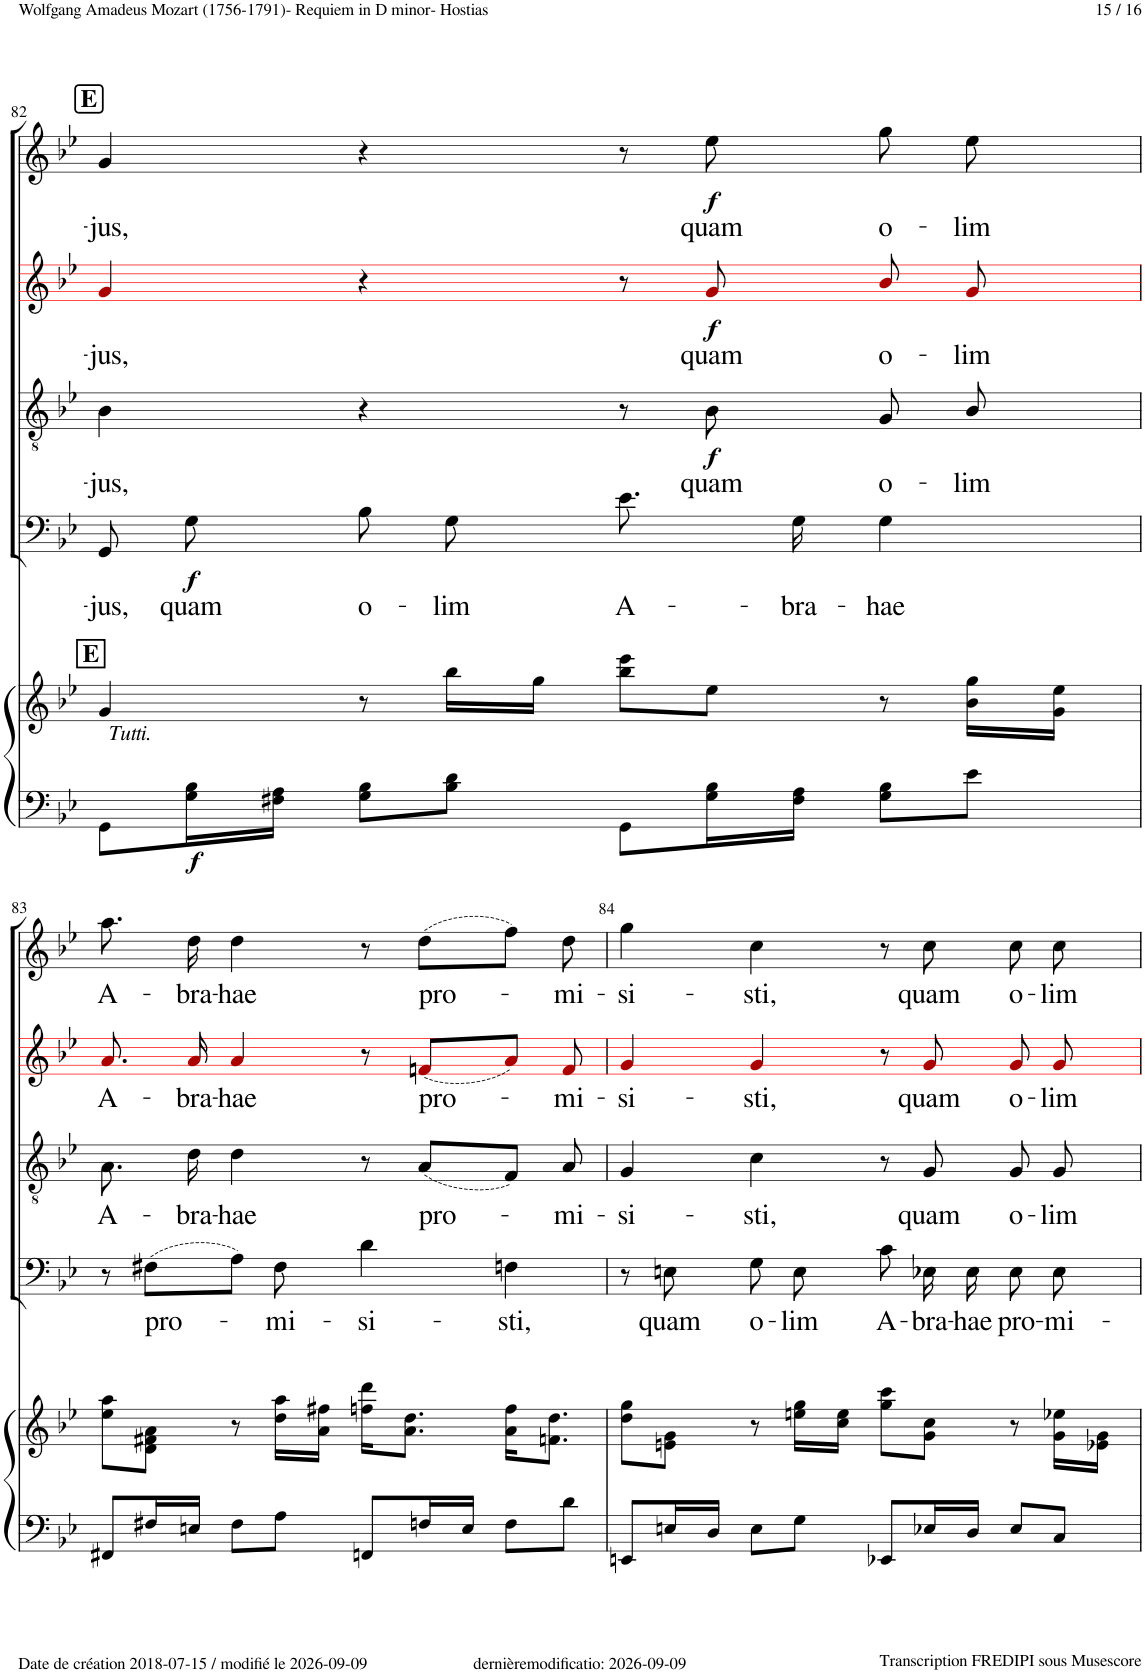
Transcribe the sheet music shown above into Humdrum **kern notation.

**kern	**kern	**dynam	**kern	**text	**dynam	**kern	**text	**dynam	**kern	**text	**dynam	**kern	**text	**dynam
*part5	*part5	*part5	*part4	*part4	*part4	*part3	*part3	*part3	*part2	*part2	*part2	*part1	*part1	*part1
*staff6	*staff5	*staff5/6	*staff4	*staff4	*staff4	*staff3	*staff3	*staff3	*staff2	*staff2	*staff2	*staff1	*staff1	*staff1
*I"Piano	*	*	*I"Bass	*	*	*I"Tenor	*	*	*I"Alto	*	*	*I"Soprano	*	*
*I'Pno	*	*	*	*	*	*	*	*	*	*	*	*	*	*
!!LO:PB:g=z
*clefF4	*clefG2	*	*clefF4	*	*	*clefGv2	*	*	*clefG2	*	*	*clefG2	*	*
*	*	*	*	*	*	*	*	*	*ITrd1c2	*	*	*	*	*
*k[b-e-]	*k[b-e-]	*	*k[b-e-]	*	*	*k[b-e-]	*	*	*k[b-e-]	*	*	*k[b-e-]	*	*
*M4/4	*M4/4	*	*M4/4	*	*	*M4/4	*	*	*M4/4	*	*	*M4/4	*	*
*met(c)	*met(c)	*	*met(c)	*	*	*met(c)	*	*	*met(c)	*	*	*met(c)	*	*
!!LO:REH:place=s1:a:B:cj:fs=14:t=E
=82	=82	=82	=82	=82	=82	=82	=82	=82	=82	=82	=82	=82	=82	=82
!	!LO:TX:a:B:t=E	!	!	!	!	!	!	!	!	!	!	!	!	!
!	!LO:TX:b:i:t=Tutti.	!	!	!	!	!	!	!	!	!	!	!	!	!
!	!	!	!	!LO:LY:b	!	!	!LO:LY:b	!	!	!LO:LY:b	!	!	!LO:LY:b	!
8GG\L	4g/	.	8GG'~!/	-jus,	.	4B-!\	-jus,	.	4g!i/	-jus,	.	4g!/	-jus,	.
!	!	!LO:DY:b=2	!	!LO:LY:b	!LO:DY:b	!	!	!	!	!	!	!	!	!
16G\ 16B-\L	.	f	8G!\	quam	f	.	.	.	.	.	.	.	.	.
16F#X\ 16A\JJ	.	.	.	.	.	.	.	.	.	.	.	.	.	.
!	!	!	!	!LO:LY:b	!	!	!	!	!	!	!	!	!	!
8G\ 8B-\L	8r	.	8B-!\	o-	.	4r	.	.	4r	.	.	4r	.	.
!	!	!	!	!LO:LY:b	!	!	!	!	!	!	!	!	!	!
8B-\ 8d\J	16bb-\LL	.	8G!\	-lim	.	.	.	.	.	.	.	.	.	.
.	16gg\JJ	.	.	.	.	.	.	.	.	.	.	.	.	.
!	!	!	!	!LO:LY:b	!	!	!	!	!	!	!	!	!	!
8GG\L	8bb-\ 8eee-\L	.	8.e-!\	A-	.	8r	.	.	8r	.	.	8r	.	.
!	!	!	!	!	!	!	!LO:LY:b	!LO:DY:b	!	!LO:LY:b	!LO:DY:b	!	!LO:LY:b	!LO:DY:b
16G\ 16B-\L	8ee-\J	.	.	.	.	8B-!\	quam	f	8g!i/	quam	f	8ee-!\	quam	f
!	!	!	!	!LO:LY:b	!	!	!	!	!	!	!	!	!	!
16F#\ 16A\JJ	.	.	16G!\	-bra-	.	.	.	.	.	.	.	.	.	.
!	!	!	!	!LO:LY:b	!	!	!LO:LY:b	!	!	!LO:LY:b	!	!	!LO:LY:b	!
8G\ 8B-\L	8r	.	4G!\	-hae	.	8G!/	o-	.	8b-!i/	o-	.	8gg!\	o-	.
!	!	!	!	!	!	!	!LO:LY:b	!	!	!LO:LY:b	!	!	!LO:LY:b	!
8e-\J	16b-\ 16gg\LL	.	.	.	.	8B-!/	-lim	.	8g!i/	-lim	.	8ee-!\	-lim	.
.	16g\ 16ee-\JJ	.	.	.	.	.	.	.	.	.	.	.	.	.
!!LO:LB:g=z
=83	=83	=83	=83	=83	=83	=83	=83	=83	=83	=83	=83	=83	=83	=83
!	!	!	!	!	!	!	!LO:LY:b	!	!	!LO:LY:b	!	!	!LO:LY:b	!
8FF#X/L	8ee-\ 8aa\L	.	8r	.	.	8.A!\	A-	.	8.a!i/	A-	.	8.aa!\	A-	.
!	!	!	!	!LO:LY:b	!	!	!	!	!	!	!	!	!	!
16F#X/L	8d\ 8f#X\ 8a\J	.	(8F#X!\L	pro-	.	.	.	.	.	.	.	.	.	.
!	!	!	!	!	!	!	!LO:LY:b	!	!	!LO:LY:b	!	!	!LO:LY:b	!
16En/JJ	.	.	.	.	.	16d!\	-bra-	.	16a!i/	-bra-	.	16dd!\	-bra-	.
!	!	!	!	!	!	!	!LO:LY:b	!	!	!LO:LY:b	!	!	!LO:LY:b	!
8F#\L	8r	.	8A!\J)	.	.	4d!\	-hae	.	4a!i/	-hae	.	4dd!\	-hae	.
!	!	!	!	!LO:LY:b	!	!	!	!	!	!	!	!	!	!
8A\J	16dd\ 16aa\LL	.	8F#!\	-mi-	.	.	.	.	.	.	.	.	.	.
.	16a\ 16ff#X\JJ	.	.	.	.	.	.	.	.	.	.	.	.	.
!	!	!	!	!LO:LY:b	!	!	!	!	!	!	!	!	!	!
8FFn/L	16ffn\ 16ddd\KL	.	4d!\	-si-	.	8r	.	.	8r	.	.	8r	.	.
.	8.a\ 8.dd\J	.	.	.	.	.	.	.	.	.	.	.	.	.
!	!	!	!	!	!	!	!LO:LY:b	!	!	!LO:LY:b	!	!	!LO:LY:b	!
16Fn/L	.	.	.	.	.	(8A!/L	pro-	.	(8fn!i/L	pro-	.	(8dd!\L	pro-	.
16E/JJ	.	.	.	.	.	.	.	.	.	.	.	.	.	.
!	!	!	!	!LO:LY:b	!	!	!	!	!	!	!	!	!	!
8F\L	16a\ 16ff\KL	.	4Fn!\	-sti,	.	8F!/J)	.	.	8a!i/J)	.	.	8ff!\J)	.	.
.	8.fn\ 8.dd\J	.	.	.	.	.	.	.	.	.	.	.	.	.
!	!	!	!	!	!	!	!LO:LY:b	!	!	!LO:LY:b	!	!	!LO:LY:b	!
8d\J	.	.	.	.	.	8A!/	-mi-	.	8f!i/	-mi-	.	8dd!\	-mi-	.
=84	=84	=84	=84	=84	=84	=84	=84	=84	=84	=84	=84	=84	=84	=84
!	!	!	!	!	!	!	!LO:LY:b	!	!	!LO:LY:b	!	!	!LO:LY:b	!
8EEn/L	8dd\ 8gg\L	.	8r	.	.	4G!/	-si-	.	4g!i/	-si-	.	4gg!\	-si-	.
!	!	!	!	!LO:LY:b	!	!	!	!	!	!	!	!	!	!
16En/L	8en\ 8g\J	.	8En!\	quam	.	.	.	.	.	.	.	.	.	.
16D/JJ	.	.	.	.	.	.	.	.	.	.	.	.	.	.
!	!	!	!	!LO:LY:b	!	!	!LO:LY:b	!	!	!LO:LY:b	!	!	!LO:LY:b	!
8E\L	8r	.	8G!\	o-	.	4c!\	-sti,	.	4g!i/	-sti,	.	4cc!\	-sti,	.
!	!	!	!	!LO:LY:b	!	!	!	!	!	!	!	!	!	!
8G\J	16een\ 16gg\LL	.	8E!\	-lim	.	.	.	.	.	.	.	.	.	.
.	16cc\ 16ee\JJ	.	.	.	.	.	.	.	.	.	.	.	.	.
!	!	!	!	!LO:LY:b	!	!	!	!	!	!	!	!	!	!
8EE-X/L	8gg\ 8ccc\L	.	8c!\	A-	.	8r	.	.	8r	.	.	8r	.	.
!	!	!	!	!LO:LY:b	!	!	!LO:LY:b	!	!	!LO:LY:b	!	!	!LO:LY:b	!
16E-X/L	8g\ 8cc\J	.	16E-X!\	-bra-	.	8G!/	quam	.	8g!i/	quam	.	8cc!\	quam	.
!	!	!	!	!LO:LY:b	!	!	!	!	!	!	!	!	!	!
16D/JJ	.	.	16E-!\	-hae	.	.	.	.	.	.	.	.	.	.
!	!	!	!	!LO:LY:b	!	!	!LO:LY:b	!	!	!LO:LY:b	!	!	!LO:LY:b	!
8E-/L	8r	.	8E-!\	pro-	.	8G!/	o-	.	8g!i/	o-	.	8cc!\	o-	.
!	!	!	!	!LO:LY:b	!	!	!LO:LY:b	!	!	!LO:LY:b	!	!	!LO:LY:b	!
8C/J	16g\ 16ee-X\LL	.	8E-!\	-mi-	.	8G!/	-lim	.	8g!i/	-lim	.	8cc!\	-lim	.
.	16e-X\ 16g\JJ	.	.	.	.	.	.	.	.	.	.	.	.	.
=	=	=	=	=	=	=	=	=	=	=	=	=	=	=
*-	*-	*-	*-	*-	*-	*-	*-	*-	*-	*-	*-	*-	*-	*-
